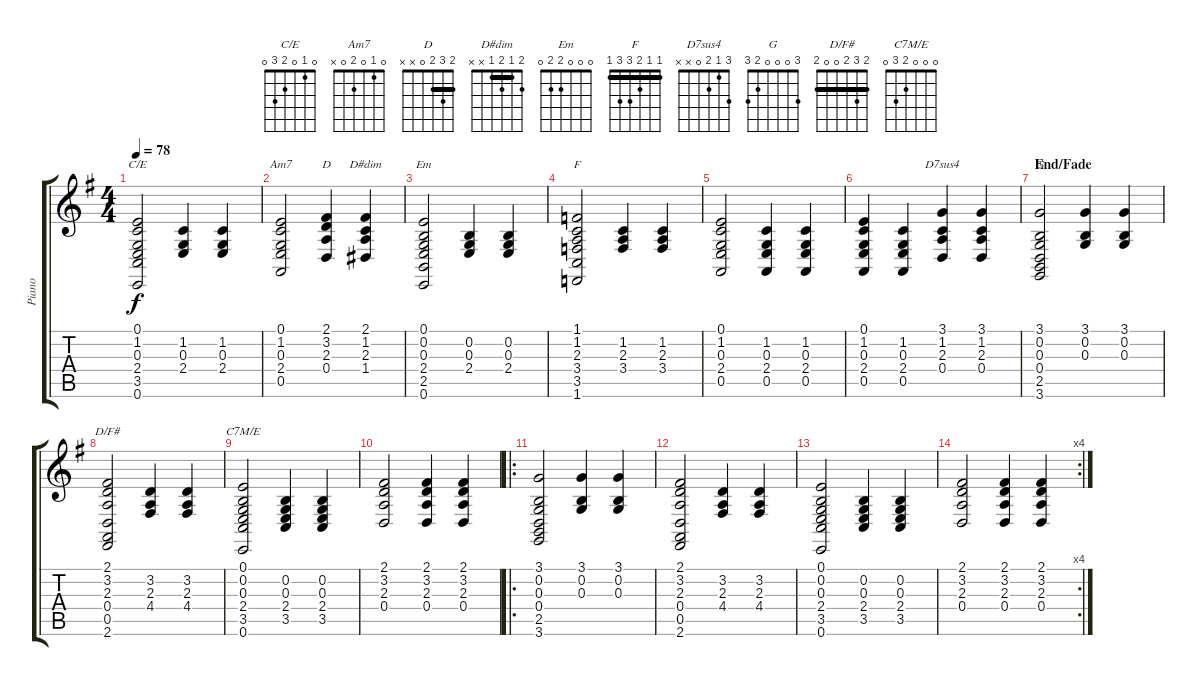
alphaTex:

\track ("Piano" "Piano") {instrument acousticgrandpiano}
\staff {score tabs}
\tuning (E4 B3 G3 D3 A2 E2) {hide}
\chord ("C/E" 0 1 0 2 3 0)
\chord ("Am7" 0 1 0 2 0 x)
\chord ("D" 2 3 2 0 x x) {barre 2}
\chord ("D#dim" 2 1 2 1 x x) {barre 1}
\chord ("Em" 0 0 0 2 2 0)
\chord ("F" 1 1 2 3 3 1) {barre 1}
\chord ("D7sus4" 3 1 2 0 x x)
\chord ("G" 3 0 0 0 2 3)
\chord ("D/F#" 2 3 2 0 0 2) {barre 2}
\chord ("C7M/E" 0 0 0 2 3 0)
\ts (4 4)
\tempo 78
\clef g2
\ks g
(0.1 1.2 0.3 2.4 3.5 0.6).2{ch "C/E" dy f} (1.2 0.3 2.4).4 (1.2 0.3 2.4).4 |
(0.1 1.2 0.3 2.4 0.5).2{ch "Am7"} (2.1 3.2 2.3 0.4).4{ch "D"} (2.1 1.2 2.3 1.4).4{ch "D#dim"} |
(0.1 0.2 0.3 2.4 2.5 0.6).2{ch "Em"} (0.2 0.3 2.4).4 (0.2 0.3 2.4).4 |
(1.1 1.2 2.3 3.4 3.5 1.6).2{ch "F"} (1.2 2.3 3.4).4 (1.2 2.3 3.4).4 |
(0.1 1.2 0.3 2.4 0.5).2 (1.2 0.3 2.4 0.5).4 (1.2 0.3 2.4 0.5).4 |
(0.1 1.2 0.3 2.4 0.5).4 (1.2 0.3 2.4 0.5).4 (3.1 1.2 2.3 0.4).4{ch "D7sus4"} (3.1 1.2 2.3 0.4).4 |
\section ("" "End/Fade")
(3.1 0.2 0.3 0.4 2.5 3.6).2{ch "G"} (3.1 0.2 0.3).4 (3.1 0.2 0.3).4 |
(2.1 3.2 2.3 0.4 0.5 2.6).2{ch "D/F#"} (3.2 2.3 4.4).4 (3.2 2.3 4.4).4 |
(0.1 0.2 0.3 2.4 3.5 0.6).2{ch "C7M/E"} (0.2 0.3 2.4 3.5).4 (0.2 0.3 2.4 3.5).4 |
(2.1 3.2 2.3 0.4).2 (2.1 3.2 2.3 0.4).4 (2.1 3.2 2.3 0.4).4 |
\ro
(3.1 0.2 0.3 0.4 2.5 3.6).2 (3.1 0.2 0.3).4 (3.1 0.2 0.3).4 |
(2.1 3.2 2.3 0.4 0.5 2.6).2 (3.2 2.3 4.4).4 (3.2 2.3 4.4).4 |
(0.1 0.2 0.3 2.4 3.5 0.6).2 (0.2 0.3 2.4 3.5).4 (0.2 0.3 2.4 3.5).4 |
\rc 4
(2.1 3.2 2.3 0.4).2 (2.1 3.2 2.3 0.4).4 (2.1 3.2 2.3 0.4).4
